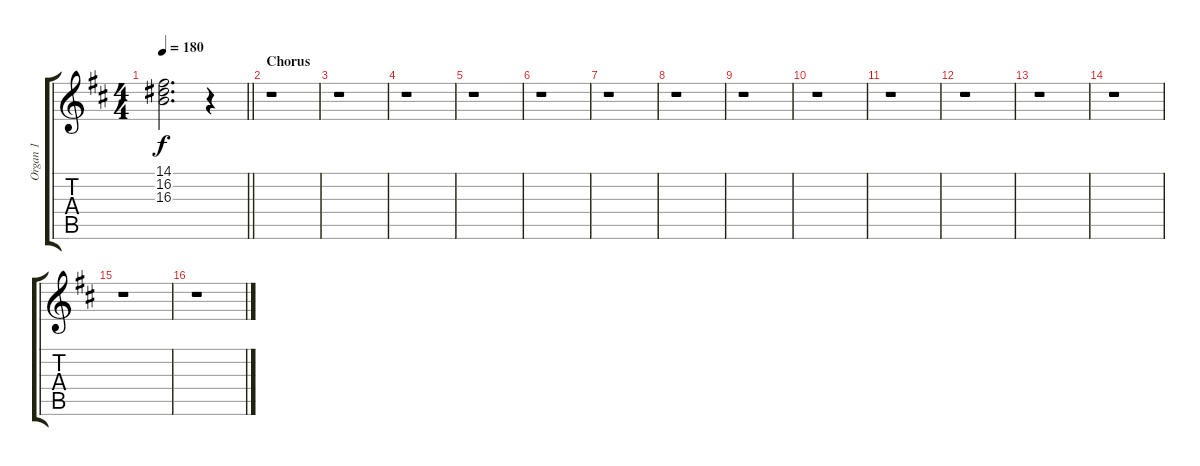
\track ("Organ 1" "Organ 1") {instrument drawbarorgan}
\staff {score tabs}
\tuning (E4 B3 G3 D3 A2 E2) {hide}
\ts (4 4)
\tempo 180
\clef g2
\barLineRight lightlight
\ks bminor
(14.1{t} 16.2{t} 16.3{t}).2{d dy f} r.4 |
\section ("" "Chorus")
r.1 |
r.1 |
r.1 |
r.1 |
r.1 |
r.1 |
r.1 |
r.1 |
r.1 |
r.1 |
r.1 |
r.1 |
r.1 |
r.1 |
r.1
